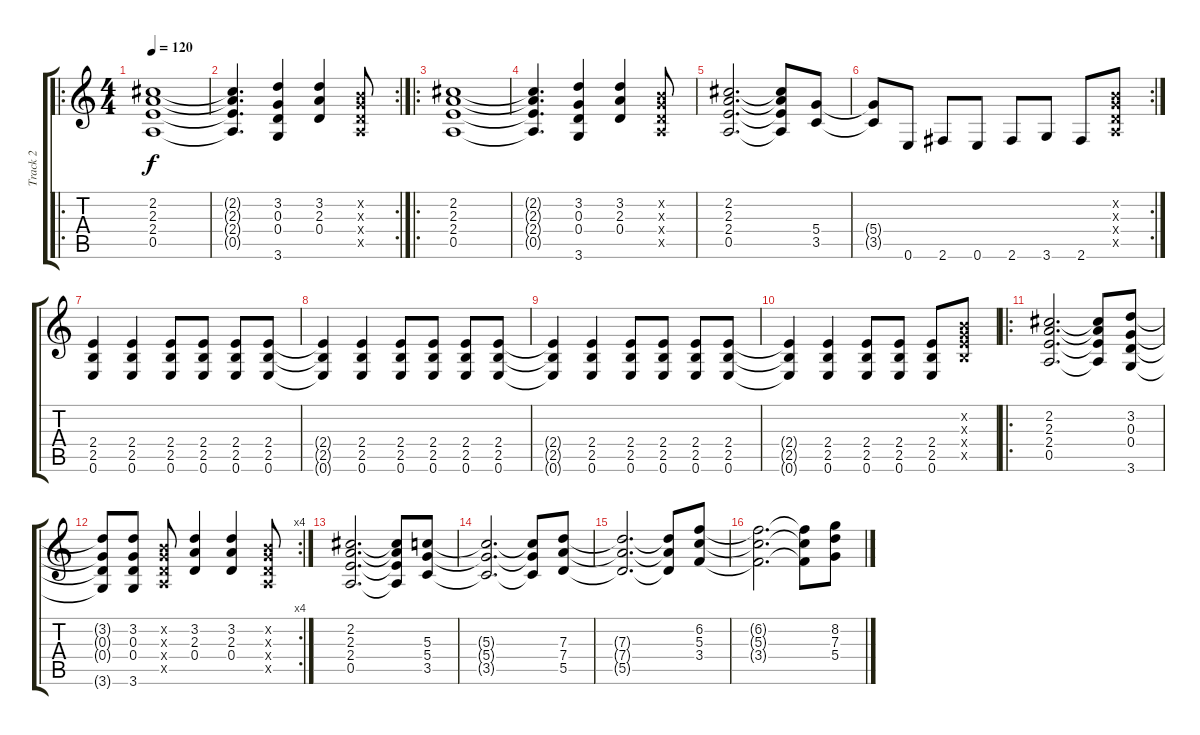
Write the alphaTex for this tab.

\track ("Track 2" "Track 2") {instrument overdrivenguitar}
\staff {score tabs}
\tuning (E4 B3 G3 D3 A2 E2) {hide}
\ro
\ts (4 4)
\tempo 120
\clef g2
\ks c
(2.2 2.3 2.4 0.5).1{dy f} |
\rc 2
(2.2{t} 2.3{t} 2.4{t} 0.5{t}).4{d} (3.2 0.3 0.4 3.6).4 (3.2 2.3 0.4).4 (0.2{x} 0.3{x} 0.4{x} 0.5{x}).8 |
\ro
(2.2 2.3 2.4 0.5).1 |
(2.2{t} 2.3{t} 2.4{t} 0.5{t}).4{d} (3.2 0.3 0.4 3.6).4 (3.2 2.3 0.4).4 (0.2{x} 0.3{x} 0.4{x} 0.5{x}).8 |
(2.2 2.3 2.4 0.5).2{d} (2.2{t} 2.3{t} 2.4{t} 0.5{t}).8 (5.4 3.5).8 |
\rc 2
(5.4{t} 3.5{t}).8 0.6.8 2.6.8 0.6.8 2.6.8 3.6.8 2.6.8 (0.2{x} 0.3{x} 0.4{x} 0.5{x}).8 |
(2.4 2.5 0.6).4 (2.4 2.5 0.6).4 (2.4 2.5 0.6).8 (2.4 2.5 0.6).8 (2.4 2.5 0.6).8 (2.4 2.5 0.6).8 |
(2.4{t} 2.5{t} 0.6{t}).4 (2.4 2.5 0.6).4 (2.4 2.5 0.6).8 (2.4 2.5 0.6).8 (2.4 2.5 0.6).8 (2.4 2.5 0.6).8 |
(2.4{t} 2.5{t} 0.6{t}).4 (2.4 2.5 0.6).4 (2.4 2.5 0.6).8 (2.4 2.5 0.6).8 (2.4 2.5 0.6).8 (2.4 2.5 0.6).8 |
(2.4{t} 2.5{t} 0.6{t}).4 (2.4 2.5 0.6).4 (2.4 2.5 0.6).8 (2.4 2.5 0.6).8 (2.4 2.5 0.6).8 (0.2{x} 0.3{x} 2.4{x} 2.5{x}).8 |
\ro
(2.2 2.3 2.4 0.5).2{d} (2.2{t} 2.3{t} 2.4{t} 0.5{t}).8 (3.2 0.3 0.4 3.6).8 |
\rc 4
(3.2{t} 0.3{t} 0.4{t} 3.6{t}).8 (3.2 0.3 0.4 3.6).8 (0.2{x} 0.3{x} 0.4{x} 0.5{x}).8 (3.2 2.3 0.4).4 (3.2 2.3 0.4).4 (0.2{x} 0.3{x} 0.4{x} 0.5{x}).8 |
(2.2 2.3 2.4 0.5).2{d} (2.2{t} 2.3{t} 2.4{t} 0.5{t}).8 (5.3 5.4 3.5).8 |
(5.3{t} 5.4{t} 3.5{t}).2{d} (5.3{t} 5.4{t} 3.5{t}).8 (7.3 7.4 5.5).8 |
(7.3{t} 7.4{t} 5.5{t}).2{d} (7.3{t} 7.4{t} 5.5{t}).8 (6.2 5.3 3.4).8 |
(6.2{t} 5.3{t} 3.4{t}).2{d} (6.2{t} 5.3{t} 3.4{t}).8 (8.2 7.3 5.4).8
